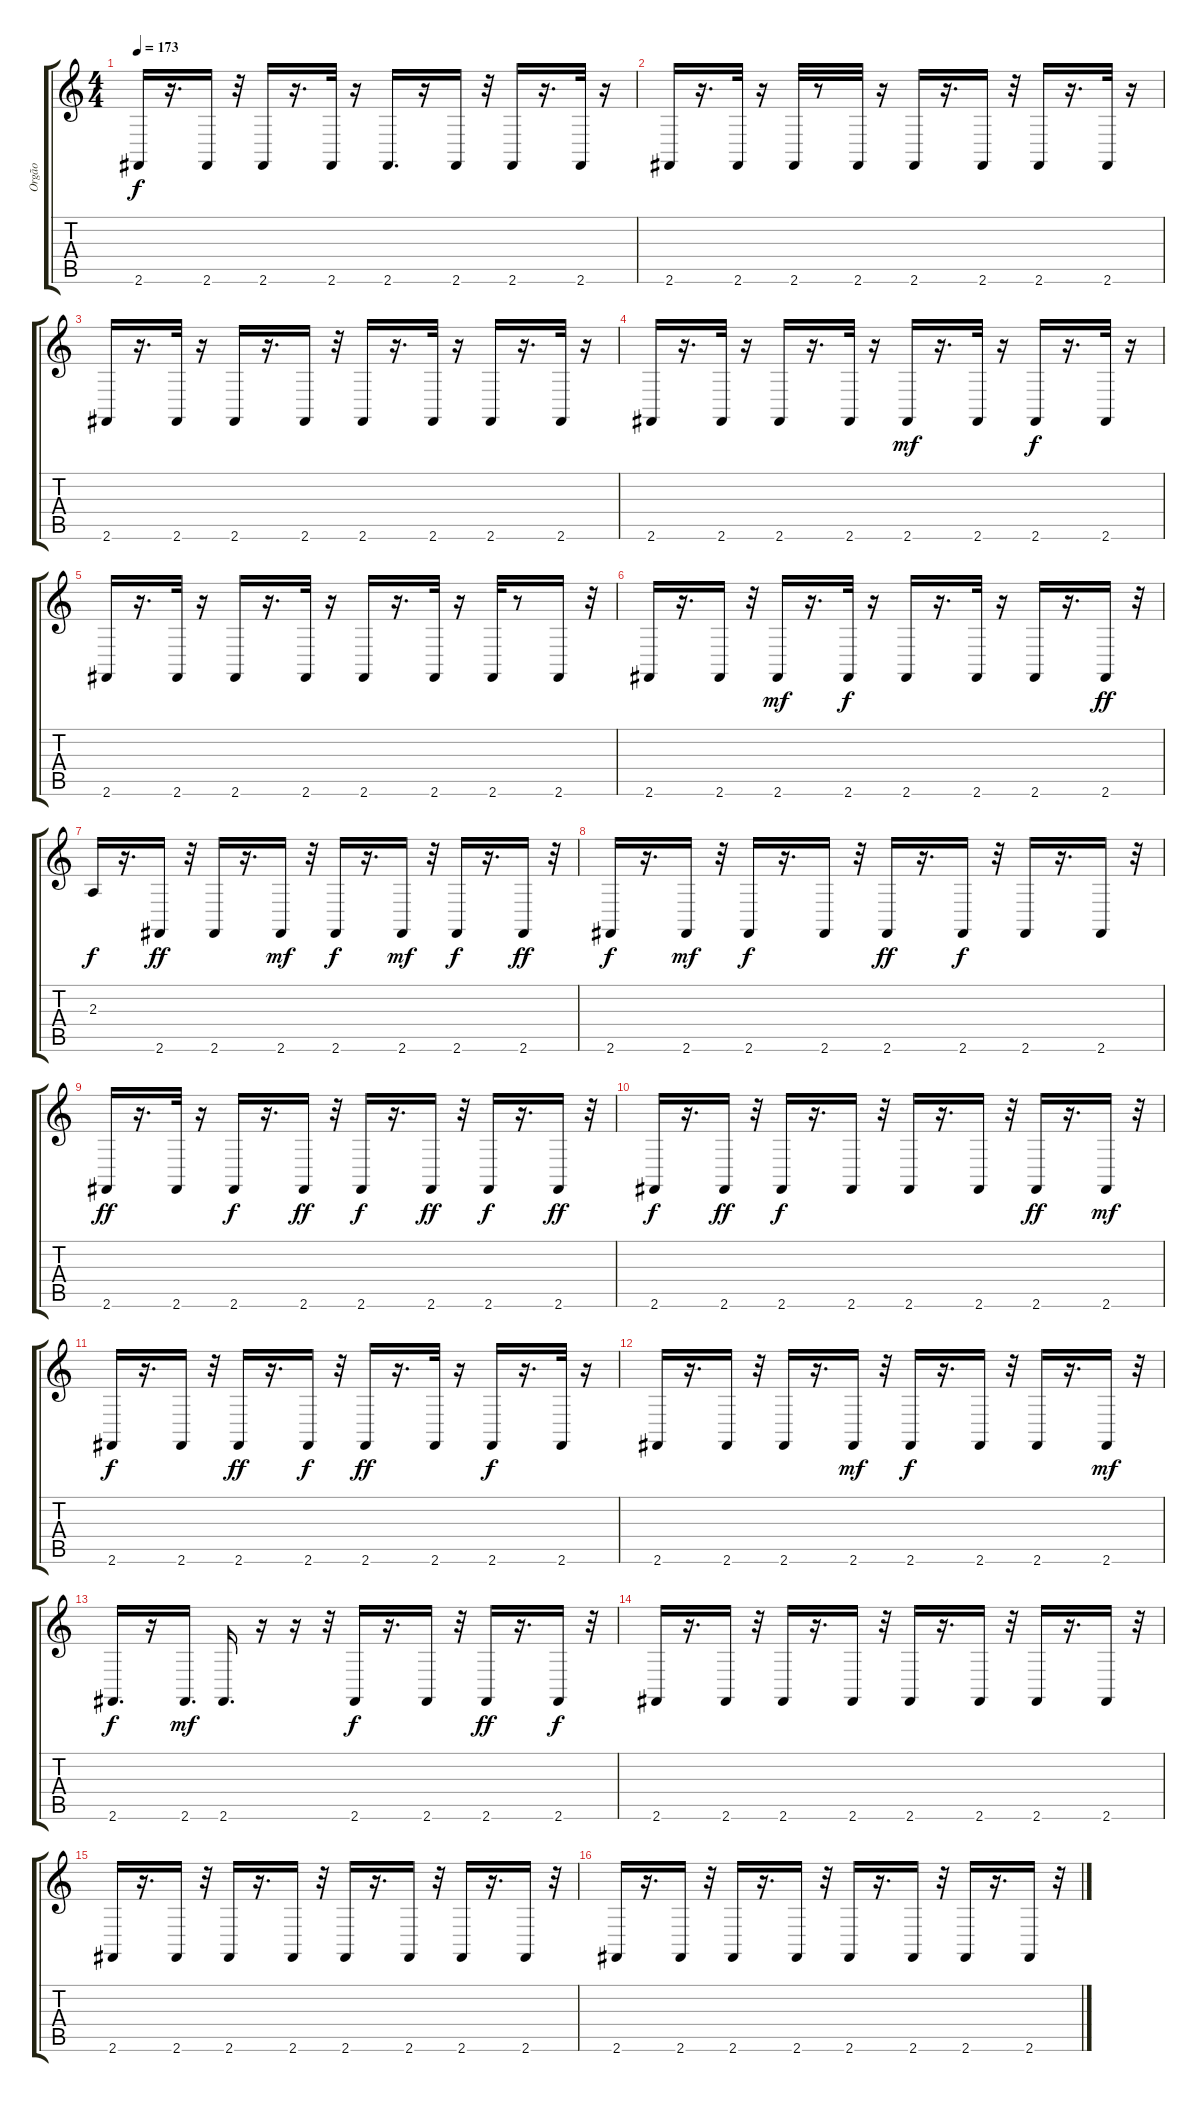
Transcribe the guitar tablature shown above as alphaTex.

\track ("Orgão" "Orgão") {instrument drawbarorgan}
\staff {score tabs}
\tuning (E4 B3 G3 D3 A2 E2) {hide}
\ts (4 4)
\tempo 173
\clef g2
\ks c
2.6.16{dy f} r.16{d} 2.6.16 r.32 2.6.16 r.16{d} 2.6.32 r.16 2.6.16{d} r.16 2.6.16 r.32 2.6.16 r.16{d} 2.6.32 r.16 |
2.6.16 r.16{d} 2.6.32 r.16 2.6.32 r.8 2.6.32 r.16 2.6.16 r.16{d} 2.6.16 r.32 2.6.16 r.16{d} 2.6.32 r.16 |
2.6.16 r.16{d} 2.6.32 r.16 2.6.16 r.16{d} 2.6.16 r.32 2.6.16 r.16{d} 2.6.32 r.16 2.6.16 r.16{d} 2.6.32 r.16 |
2.6.16 r.16{d} 2.6.32 r.16 2.6.16 r.16{d} 2.6.32 r.16 2.6.16{dy mf} r.16{d} 2.6.32 r.16 2.6.16{dy f} r.16{d} 2.6.32 r.16 |
2.6.16 r.16{d} 2.6.32 r.16 2.6.16 r.16{d} 2.6.32 r.16 2.6.16 r.16{d} 2.6.32 r.16 2.6.32 r.8 2.6.16 r.32 |
2.6.16 r.16{d} 2.6.16 r.32 2.6.16{dy mf} r.16{d} 2.6.32{dy f} r.16 2.6.16 r.16{d} 2.6.32 r.16 2.6.16 r.16{d} 2.6.16{dy ff} r.32 |
2.3.16{dy f} r.16{d} 2.6.16{dy ff} r.32 2.6.16 r.16{d} 2.6.16{dy mf} r.32 2.6.16{dy f} r.16{d} 2.6.16{dy mf} r.32 2.6.16{dy f} r.16{d} 2.6.16{dy ff} r.32 |
2.6.16{dy f} r.16{d} 2.6.16{dy mf} r.32 2.6.16{dy f} r.16{d} 2.6.16 r.32 2.6.16{dy ff} r.16{d} 2.6.16{dy f} r.32 2.6.16 r.16{d} 2.6.16 r.32 |
2.6.16{dy ff} r.16{d} 2.6.32 r.16 2.6.16{dy f} r.16{d} 2.6.16{dy ff} r.32 2.6.16{dy f} r.16{d} 2.6.16{dy ff} r.32 2.6.16{dy f} r.16{d} 2.6.16{dy ff} r.32 |
2.6.16{dy f} r.16{d} 2.6.16{dy ff} r.32 2.6.16{dy f} r.16{d} 2.6.16 r.32 2.6.16 r.16{d} 2.6.16 r.32 2.6.16{dy ff} r.16{d} 2.6.16{dy mf} r.32 |
2.6.16{dy f} r.16{d} 2.6.16 r.32 2.6.16{dy ff} r.16{d} 2.6.16{dy f} r.32 2.6.16{dy ff} r.16{d} 2.6.32 r.16 2.6.16{dy f} r.16{d} 2.6.32 r.16 |
2.6.16 r.16{d} 2.6.16 r.32 2.6.16 r.16{d} 2.6.16{dy mf} r.32 2.6.16{dy f} r.16{d} 2.6.16 r.32 2.6.16 r.16{d} 2.6.16{dy mf} r.32 |
2.6.16{d dy f} r.16 2.6.16{d dy mf} 2.6.16{d} r.16 r.16 r.32 2.6.16{dy f} r.16{d} 2.6.16 r.32 2.6.16{dy ff} r.16{d} 2.6.16{dy f} r.32 |
2.6.16 r.16{d} 2.6.16 r.32 2.6.16 r.16{d} 2.6.16 r.32 2.6.16 r.16{d} 2.6.16 r.32 2.6.16 r.16{d} 2.6.16 r.32 |
2.6.16 r.16{d} 2.6.16 r.32 2.6.16 r.16{d} 2.6.16 r.32 2.6.16 r.16{d} 2.6.16 r.32 2.6.16 r.16{d} 2.6.16 r.32 |
2.6.16 r.16{d} 2.6.16 r.32 2.6.16 r.16{d} 2.6.16 r.32 2.6.16 r.16{d} 2.6.16 r.32 2.6.16 r.16{d} 2.6.16 r.32
